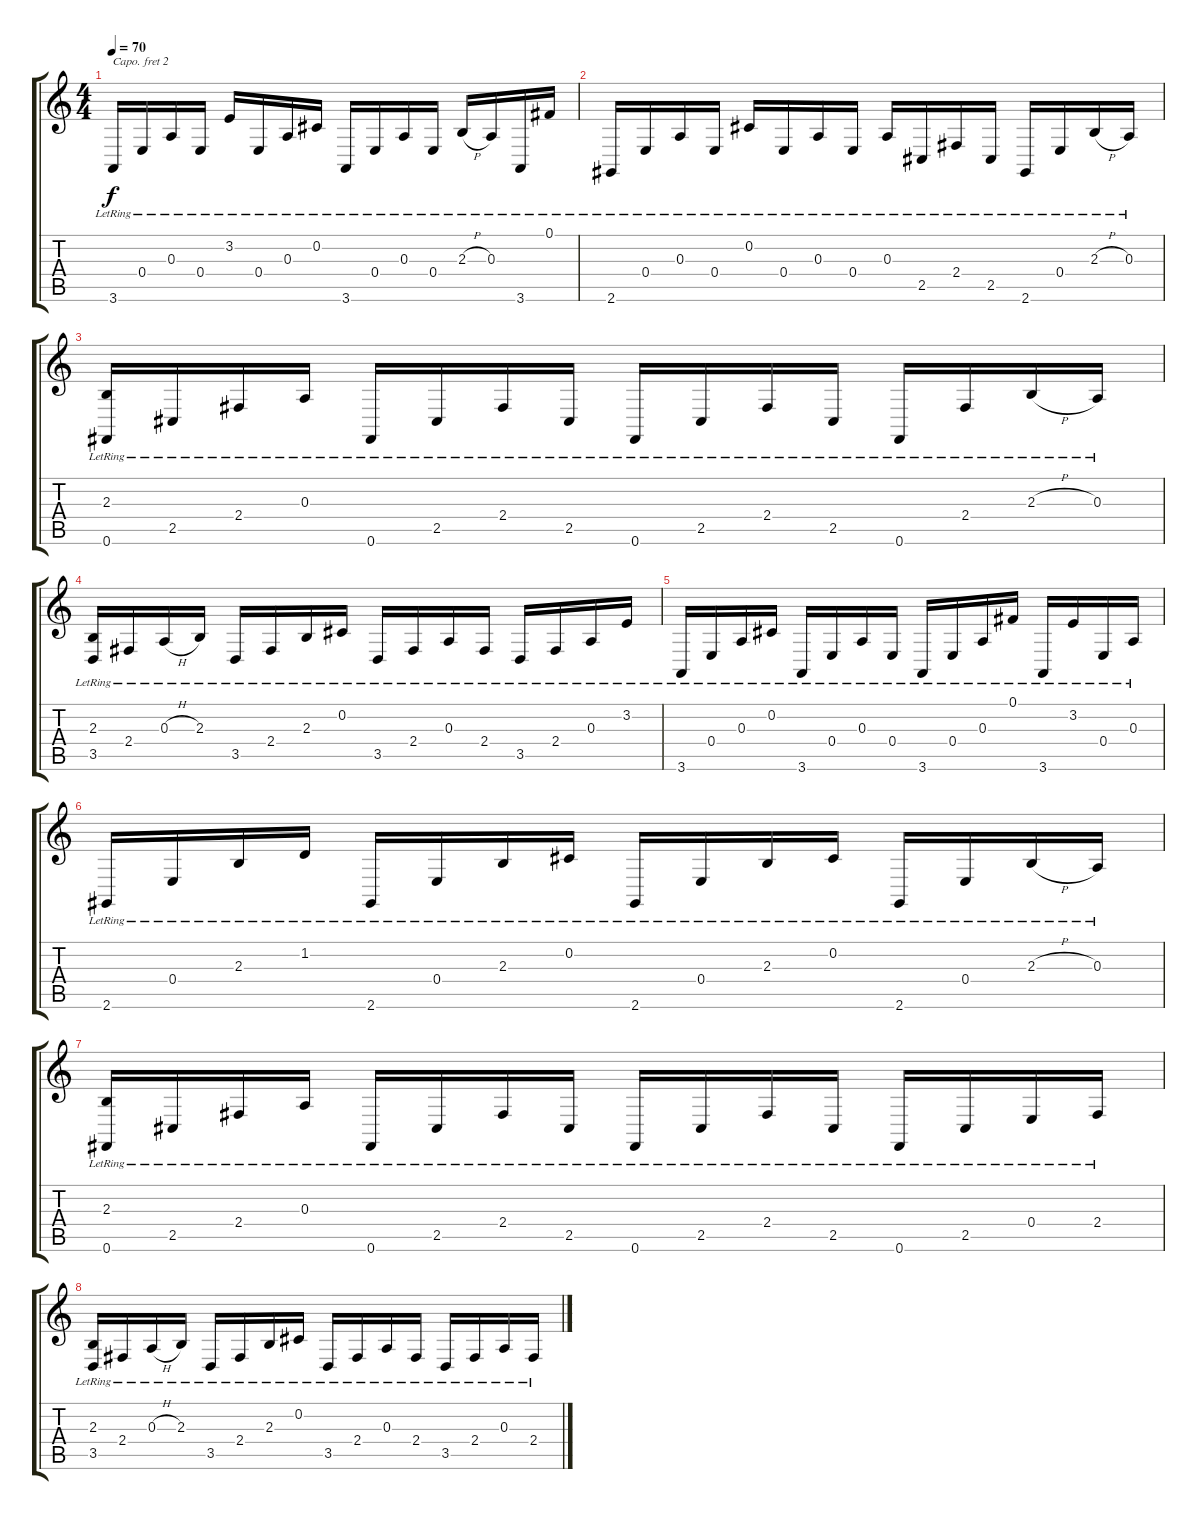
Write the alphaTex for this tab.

\track "" {instrument acousticgrandpiano}
\staff {score tabs}
\capo 2
\tuning (E4 B3 G3 D3 A2 E2) {hide}
\ts (4 4)
\tempo 70
\clef g2
\ks c
3.6{lr}.16{dy f} 0.4{lr}.16 0.3{lr}.16 0.4{lr}.16 3.2{lr}.16 0.4{lr}.16 0.3{lr}.16 0.2{lr}.16 3.6{lr}.16 0.4{lr}.16 0.3{lr}.16 0.4{lr}.16 2.3{h lr}.16 0.3{lr}.16 3.6{lr}.16 0.1{lr}.16 |
2.6{lr}.16 0.4{lr}.16 0.3{lr}.16 0.4{lr}.16 0.2{lr}.16 0.4{lr}.16 0.3{lr}.16 0.4{lr}.16 0.3{lr}.16 2.5{lr}.16 2.4{lr}.16 2.5{lr}.16 2.6{lr}.16 0.4{lr}.16 2.3{h lr}.16 0.3{lr}.16 |
(2.3{lr} 0.6{lr}).16 2.5{lr}.16 2.4{lr}.16 0.3{lr}.16 0.6{lr}.16 2.5{lr}.16 2.4{lr}.16 2.5{lr}.16 0.6{lr}.16 2.5{lr}.16 2.4{lr}.16 2.5{lr}.16 0.6{lr}.16 2.4{lr}.16 2.3{h lr}.16 0.3{lr}.16 |
(2.3{lr} 3.5{lr}).16 2.4{lr}.16 0.3{h lr}.16 2.3{lr}.16 3.5{lr}.16 2.4{lr}.16 2.3{lr}.16 0.2{lr}.16 3.5{lr}.16 2.4{lr}.16 0.3{lr}.16 2.4{lr}.16 3.5{lr}.16 2.4{lr}.16 0.3{lr}.16 3.2{lr}.16 |
3.6{lr}.16 0.4{lr}.16 0.3{lr}.16 0.2{lr}.16 3.6{lr}.16 0.4{lr}.16 0.3{lr}.16 0.4{lr}.16 3.6{lr}.16 0.4{lr}.16 0.3{lr}.16 0.1{lr}.16 3.6{lr}.16 3.2{lr}.16 0.4{lr}.16 0.3{lr}.16 |
2.6{lr}.16 0.4{lr}.16 2.3{lr}.16 1.2{lr}.16 2.6{lr}.16 0.4{lr}.16 2.3{lr}.16 0.2{lr}.16 2.6{lr}.16 0.4{lr}.16 2.3{lr}.16 0.2{lr}.16 2.6{lr}.16 0.4{lr}.16 2.3{h lr}.16 0.3{lr}.16 |
(2.3{lr} 0.6{lr}).16 2.5{lr}.16 2.4{lr}.16 0.3{lr}.16 0.6{lr}.16 2.5{lr}.16 2.4{lr}.16 2.5{lr}.16 0.6{lr}.16 2.5{lr}.16 2.4{lr}.16 2.5{lr}.16 0.6{lr}.16 2.5{lr}.16 0.4{lr}.16 2.4{lr}.16 |
(2.3{lr} 3.5{lr}).16 2.4{lr}.16 0.3{h lr}.16 2.3{lr}.16 3.5{lr}.16 2.4{lr}.16 2.3{lr}.16 0.2{lr}.16 3.5{lr}.16 2.4{lr}.16 0.3{lr}.16 2.4{lr}.16 3.5{lr}.16 2.4{lr}.16 0.3{lr}.16 2.4{lr}.16
